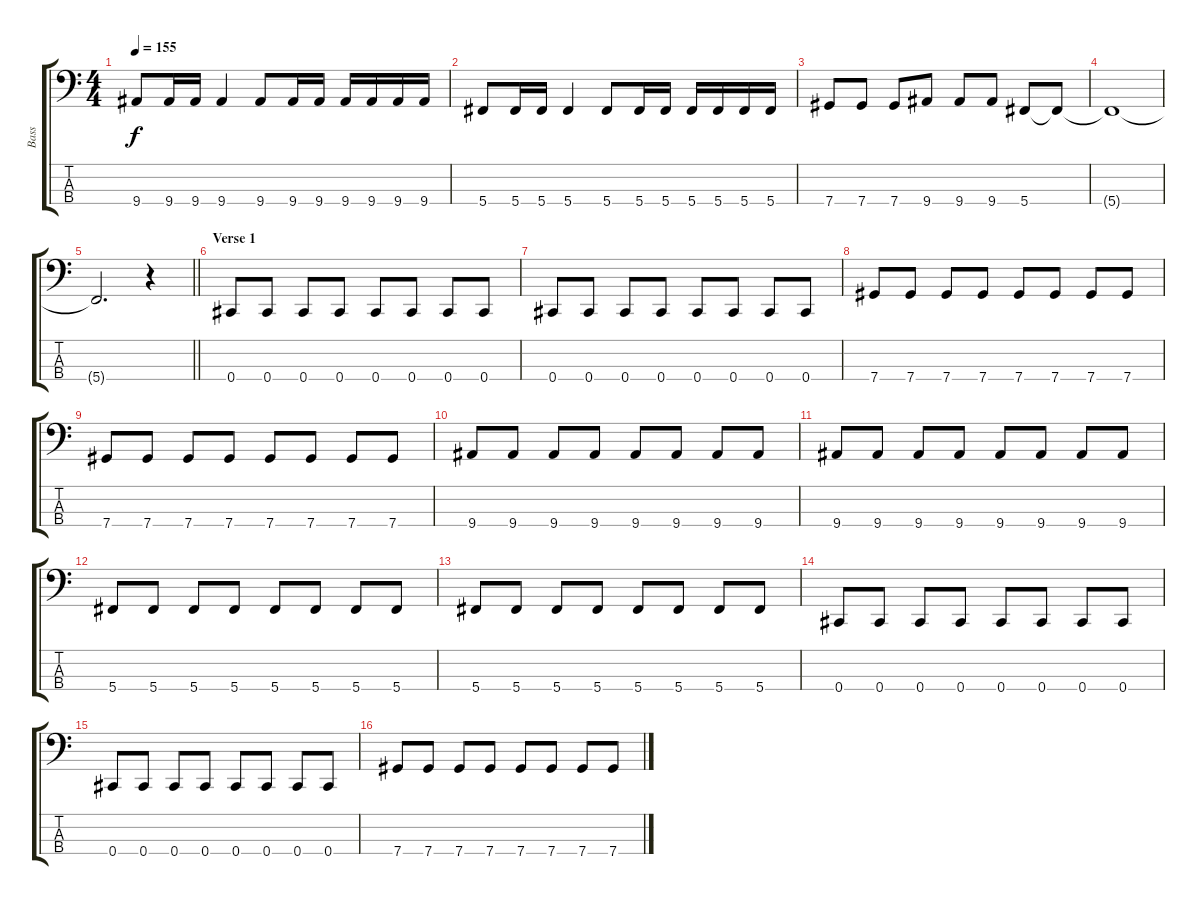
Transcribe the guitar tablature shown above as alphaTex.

\track ("Bass" "Bass") {instrument electricbassfinger}
\staff {score tabs}
\tuning (Gb2 Db2 Ab1 Db1) {hide}
\ts (4 4)
\tempo 155
\clef f4
\ks c
9.4.8{dy f} 9.4.16 9.4.16 9.4.4 9.4.8 9.4.16 9.4.16 9.4.16 9.4.16 9.4.16 9.4.16 |
5.4.8 5.4.16 5.4.16 5.4.4 5.4.8 5.4.16 5.4.16 5.4.16 5.4.16 5.4.16 5.4.16 |
7.4.8 7.4.8 7.4.8 9.4.8 9.4.8 9.4.8 5.4.8 5.4{t}.8 |
5.4{t}.1 |
\barLineRight lightlight
5.4{t}.2{d} r.4 |
\section ("" "Verse 1")
0.4.8 0.4.8 0.4.8 0.4.8 0.4.8 0.4.8 0.4.8 0.4.8 |
0.4.8 0.4.8 0.4.8 0.4.8 0.4.8 0.4.8 0.4.8 0.4.8 |
7.4.8 7.4.8 7.4.8 7.4.8 7.4.8 7.4.8 7.4.8 7.4.8 |
7.4.8 7.4.8 7.4.8 7.4.8 7.4.8 7.4.8 7.4.8 7.4.8 |
9.4.8 9.4.8 9.4.8 9.4.8 9.4.8 9.4.8 9.4.8 9.4.8 |
9.4.8 9.4.8 9.4.8 9.4.8 9.4.8 9.4.8 9.4.8 9.4.8 |
5.4.8 5.4.8 5.4.8 5.4.8 5.4.8 5.4.8 5.4.8 5.4.8 |
5.4.8 5.4.8 5.4.8 5.4.8 5.4.8 5.4.8 5.4.8 5.4.8 |
0.4.8 0.4.8 0.4.8 0.4.8 0.4.8 0.4.8 0.4.8 0.4.8 |
0.4.8 0.4.8 0.4.8 0.4.8 0.4.8 0.4.8 0.4.8 0.4.8 |
7.4.8 7.4.8 7.4.8 7.4.8 7.4.8 7.4.8 7.4.8 7.4.8
